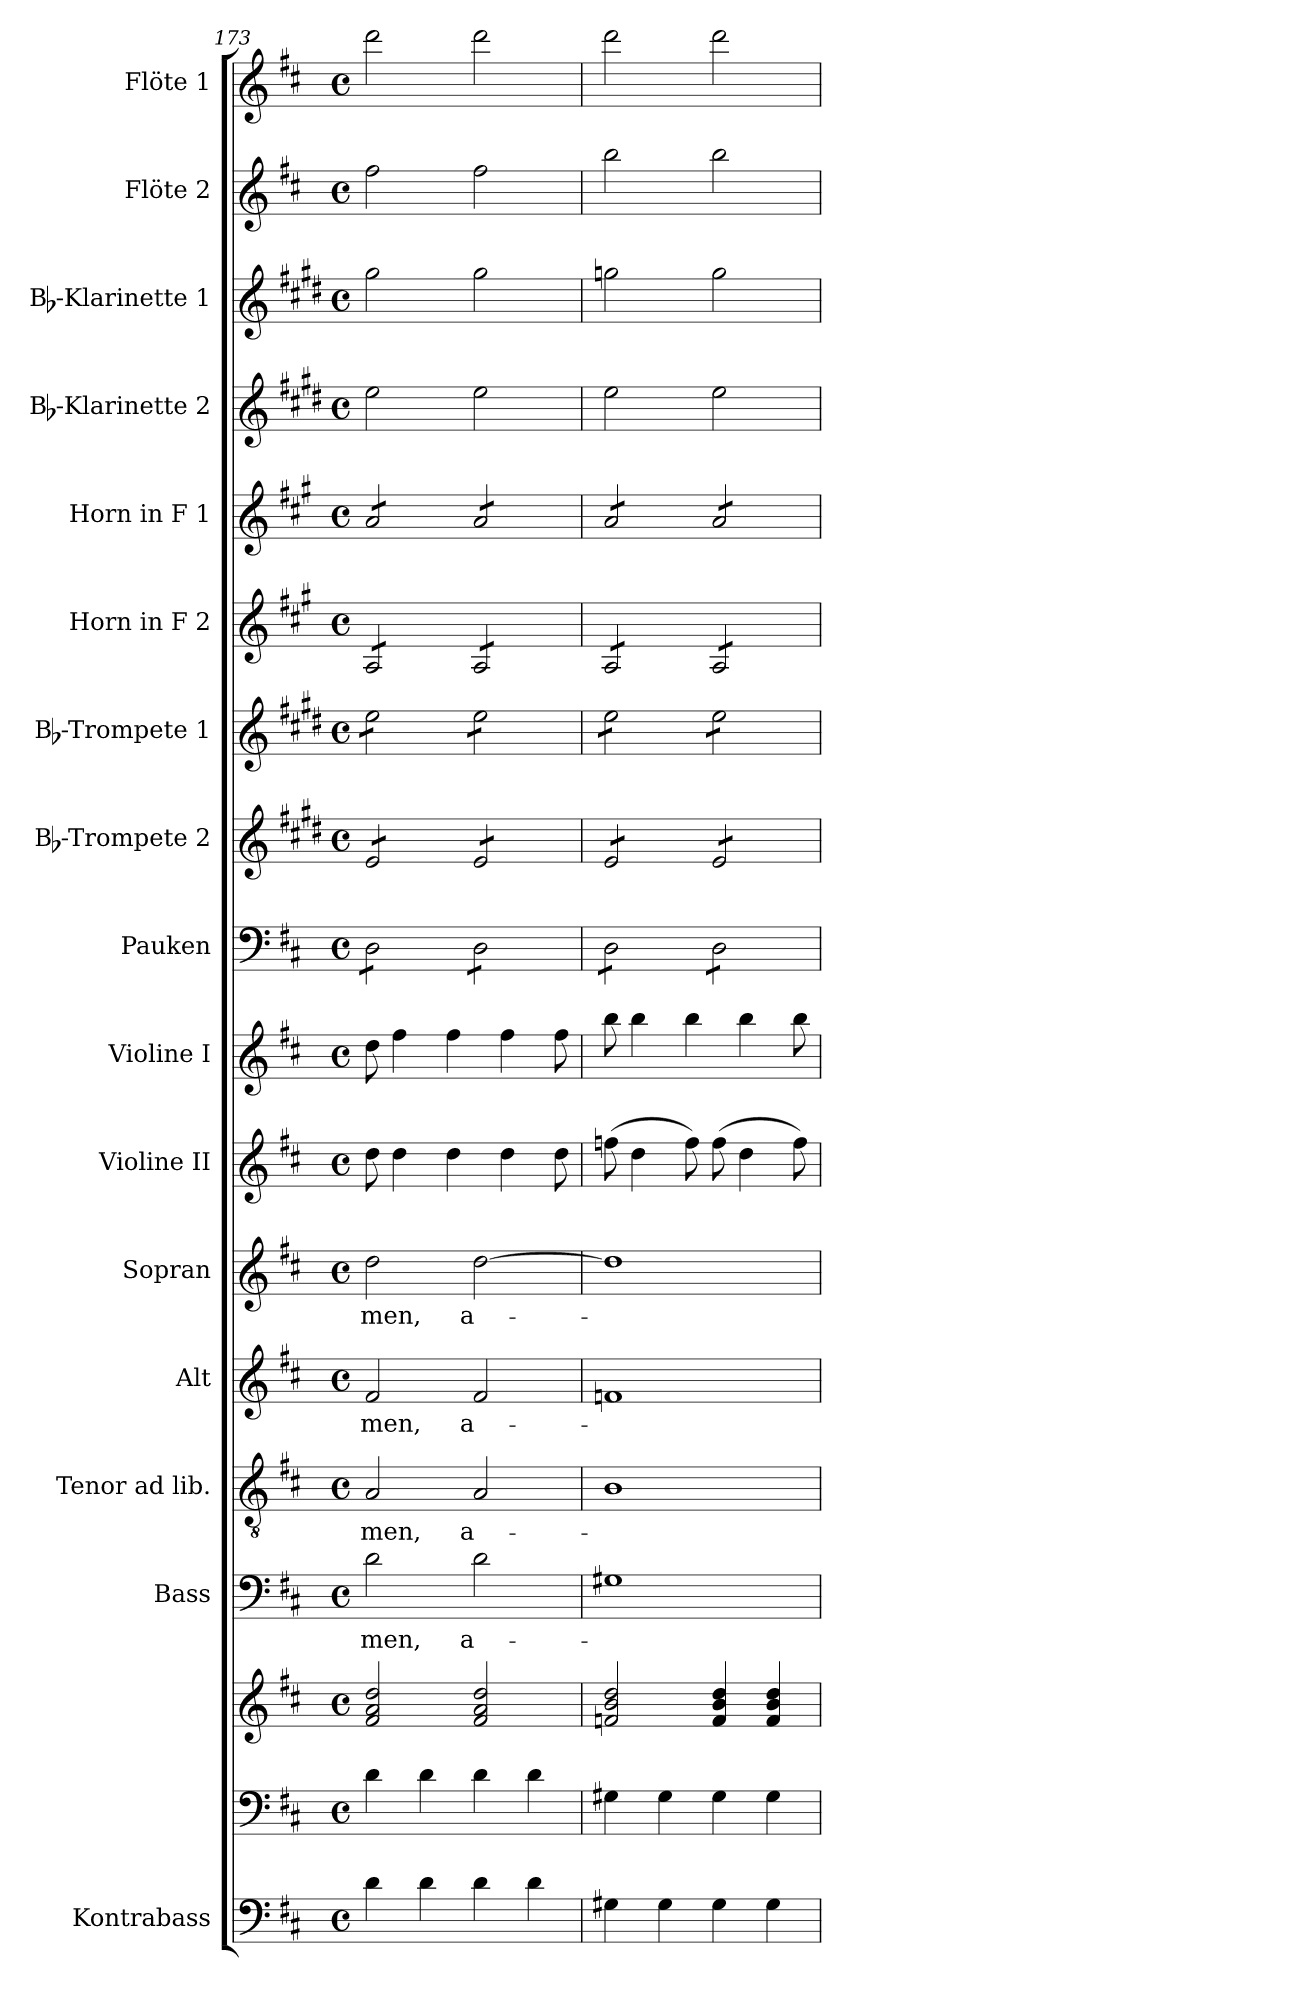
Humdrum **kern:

**kern	**kern	**kern	**kern	**text	**kern	**text	**kern	**text	**kern	**text	**kern	**kern	**kern	**kern	**kern	**kern	**kern	**kern	**kern	**kern	**kern
*part17	*part16	*part16	*part15	*part15	*part14	*part14	*part13	*part13	*part12	*part12	*part11	*part10	*part9	*part8	*part7	*part6	*part5	*part4	*part3	*part2	*part1
*staff18	*staff17	*staff16	*staff15	*staff15	*staff14	*staff14	*staff13	*staff13	*staff12	*staff12	*staff11	*staff10	*staff9	*staff8	*staff7	*staff6	*staff5	*staff4	*staff3	*staff2	*staff1
*I"Kontrabass	*	*	*I"Bass	*	*I"Tenor ad lib.	*	*I"Alt	*	*I"Sopran	*	*I"Violine II	*I"Violine I	*I"Pauken	*I"Bb-Trompete 2	*I"Bb-Trompete 1	*I"Horn in F 2	*I"Horn in F 1	*I"Bb-Klarinette 2	*I"Bb-Klarinette 1	*I"Flöte 2	*I"Flöte 1
*I'Kb.	*	*	*I'B.	*	*I'T.	*	*I'A.	*	*I'S.	*	*I'Vl. II	*I'Vl. I	*I'Pk.	*I'Bb Trp. 2	*I'Bb Trp. 1	*	*	*I'Bb Kl. 2	*I'Bb Kl. 1	*I'Fl. 2	*I'Fl. 1
*clefF4	*clefF4	*clefG2	*clefF4	*	*clefGv2	*	*clefG2	*	*clefG2	*	*clefG2	*clefG2	*clefF4	*clefG2	*clefG2	*clefG2	*clefG2	*clefG2	*clefG2	*clefG2	*clefG2
*ITrd7c12	*	*	*	*	*	*	*	*	*	*	*	*	*	*ITrd1c2	*ITrd1c2	*ITrd4c7	*ITrd4c7	*ITrd1c2	*ITrd1c2	*	*
*k[f#c#]	*k[f#c#]	*k[f#c#]	*k[f#c#]	*	*k[f#c#]	*	*k[f#c#]	*	*k[f#c#]	*	*k[f#c#]	*k[f#c#]	*k[f#c#]	*k[f#c#]	*k[f#c#]	*k[f#c#]	*k[f#c#]	*k[f#c#]	*k[f#c#]	*k[f#c#]	*k[f#c#]
*D:	*D:	*D:	*D:	*	*D:	*	*D:	*	*D:	*	*D:	*D:	*D:	*D:	*D:	*D:	*D:	*D:	*D:	*D:	*D:
*M4/4	*M4/4	*M4/4	*M4/4	*	*M4/4	*	*M4/4	*	*M4/4	*	*M4/4	*M4/4	*M4/4	*M4/4	*M4/4	*M4/4	*M4/4	*M4/4	*M4/4	*M4/4	*M4/4
*met(c)	*met(c)	*met(c)	*met(c)	*	*met(c)	*	*met(c)	*	*met(c)	*	*met(c)	*met(c)	*met(c)	*met(c)	*met(c)	*met(c)	*met(c)	*met(c)	*met(c)	*met(c)	*met(c)
=173	=173	=173	=173	=173	=173	=173	=173	=173	=173	=173	=173	=173	=173	=173	=173	=173	=173	=173	=173	=173	=173
!	!	!	!	!LO:LY:b	!	!LO:LY:b	!	!LO:LY:b	!	!LO:LY:b	!	!	!	!	!	!	!	!	!	!	!
*	*	*	*	*	*	*	*	*	*	*	*	*	*tremolo	*	*	*	*	*	*	*	*
*	*	*	*	*	*	*	*	*	*	*	*	*	*	*tremolo	*	*	*	*	*	*	*
*	*	*	*	*	*	*	*	*	*	*	*	*	*	*	*tremolo	*	*	*	*	*	*
*	*	*	*	*	*	*	*	*	*	*	*	*	*	*	*	*tremolo	*	*	*	*	*
*	*	*	*	*	*	*	*	*	*	*	*	*	*	*	*	*	*tremolo	*	*	*	*
4D\	4d\	2f#/ 2a/ 2dd/	2d\	-men,	2A/	-men,	2f#/	-men,	2dd\	-men,	8dd\	8dd\	8D\L	8d/L	8dd\L	8D/L	8d/L	2dd\	2ff#\	2ff#\	2ddd\
.	.	.	.	.	.	.	.	.	.	.	4dd\	4ff#\	8D\	8d/	8dd\	8D/	8d/	.	.	.	.
4D\	4d\	.	.	.	.	.	.	.	.	.	.	.	8D\	8d/	8dd\	8D/	8d/	.	.	.	.
.	.	.	.	.	.	.	.	.	.	.	4dd\	4ff#\	8D\J	8d/J	8dd\J	8D/J	8d/J	.	.	.	.
!	!	!	!	!LO:LY:b	!	!LO:LY:b	!	!LO:LY:b	!	!LO:LY:b	!	!	!	!	!	!	!	!	!	!	!
4D\	4d\	2f#/ 2a/ 2dd/	2d\	a-	2A/	a-	2f#/	a-	[2dd\	a-	.	.	8D\L	8d/L	8dd\L	8D/L	8d/L	2dd\	2ff#\	2ff#\	2ddd\
.	.	.	.	.	.	.	.	.	.	.	4dd\	4ff#\	8D\	8d/	8dd\	8D/	8d/	.	.	.	.
4D\	4d\	.	.	.	.	.	.	.	.	.	.	.	8D\	8d/	8dd\	8D/	8d/	.	.	.	.
.	.	.	.	.	.	.	.	.	.	.	8dd\	8ff#\	8D\J	8d/J	8dd\J	8D/J	8d/J	.	.	.	.
=174	=174	=174	=174	=174	=174	=174	=174	=174	=174	=174	=174	=174	=174	=174	=174	=174	=174	=174	=174	=174	=174
4GG#X\	4G#X\	2fn/ 2b/ 2dd/	1G#X	.	1B	.	1fn	.	1dd]	.	(>8ffn\	8bb\	8D\L	8d/L	8dd\L	8D/L	8d/L	2dd\	2ffn\	2bb\	2ddd\
.	.	.	.	.	.	.	.	.	.	.	4dd\	4bb\	8D\	8d/	8dd\	8D/	8d/	.	.	.	.
4GG#\	4G#\	.	.	.	.	.	.	.	.	.	.	.	8D\	8d/	8dd\	8D/	8d/	.	.	.	.
.	.	.	.	.	.	.	.	.	.	.	8ff\)	4bb\	8D\J	8d/J	8dd\J	8D/J	8d/J	.	.	.	.
4GG#\	4G#\	4f/ 4b/ 4dd/	.	.	.	.	.	.	.	.	(>8ff\	.	8D\L	8d/L	8dd\L	8D/L	8d/L	2dd\	2ff\	2bb\	2ddd\
.	.	.	.	.	.	.	.	.	.	.	4dd\	4bb\	8D\	8d/	8dd\	8D/	8d/	.	.	.	.
4GG#\	4G#\	4f/ 4b/ 4dd/	.	.	.	.	.	.	.	.	.	.	8D\	8d/	8dd\	8D/	8d/	.	.	.	.
.	.	.	.	.	.	.	.	.	.	.	8ff\)	8bb\	8D\J	8d/J	8dd\J	8D/J	8d/J	.	.	.	.
*	*	*	*	*	*	*	*	*	*	*	*	*	*	*	*	*	*Xtremolo	*	*	*	*
*	*	*	*	*	*	*	*	*	*	*	*	*	*	*	*	*Xtremolo	*	*	*	*	*
*	*	*	*	*	*	*	*	*	*	*	*	*	*	*	*Xtremolo	*	*	*	*	*	*
*	*	*	*	*	*	*	*	*	*	*	*	*	*	*Xtremolo	*	*	*	*	*	*	*
*	*	*	*	*	*	*	*	*	*	*	*	*	*Xtremolo	*	*	*	*	*	*	*	*
=	=	=	=	=	=	=	=	=	=	=	=	=	=	=	=	=	=	=	=	=	=
*-	*-	*-	*-	*-	*-	*-	*-	*-	*-	*-	*-	*-	*-	*-	*-	*-	*-	*-	*-	*-	*-
